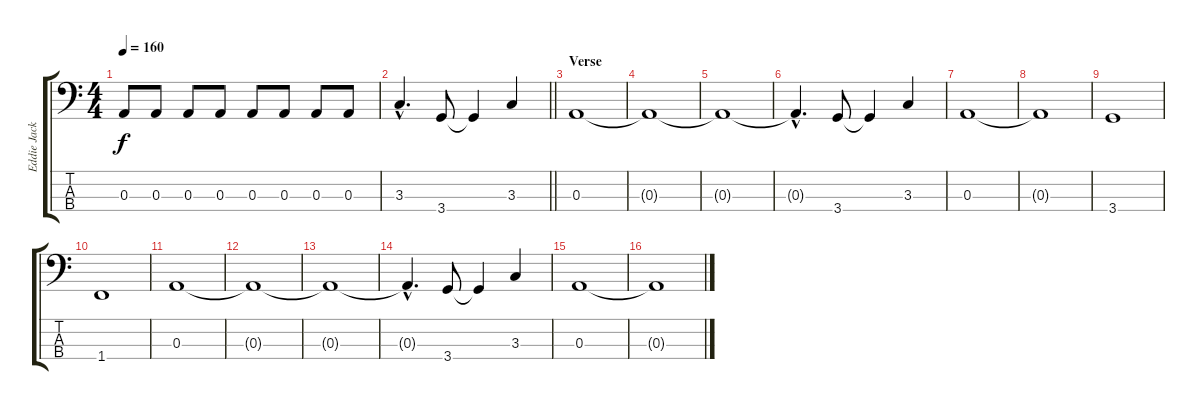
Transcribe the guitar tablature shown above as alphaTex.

\track ("Eddie Jackson" "Eddie Jack") {instrument electricbassfinger}
\staff {score tabs}
\tuning (G2 D2 A1 E1) {hide}
\ts (4 4)
\tempo 160
\clef f4
\ks c
0.3.8{dy f} 0.3.8 0.3.8 0.3.8 0.3.8 0.3.8 0.3.8 0.3.8 |
\barLineRight lightlight
3.3{hac}.4{d} 3.4.8 3.4{t}.4 3.3.4 |
\section ("" "Verse")
0.3.1 |
0.3{t}.1 |
0.3{t}.1 |
0.3{hac t}.4{d} 3.4.8 3.4{t}.4 3.3.4 |
0.3.1 |
0.3{t}.1 |
3.4.1 |
1.4.1 |
0.3.1 |
0.3{t}.1 |
0.3{t}.1 |
0.3{hac t}.4{d} 3.4.8 3.4{t}.4 3.3.4 |
0.3.1 |
0.3{t}.1
